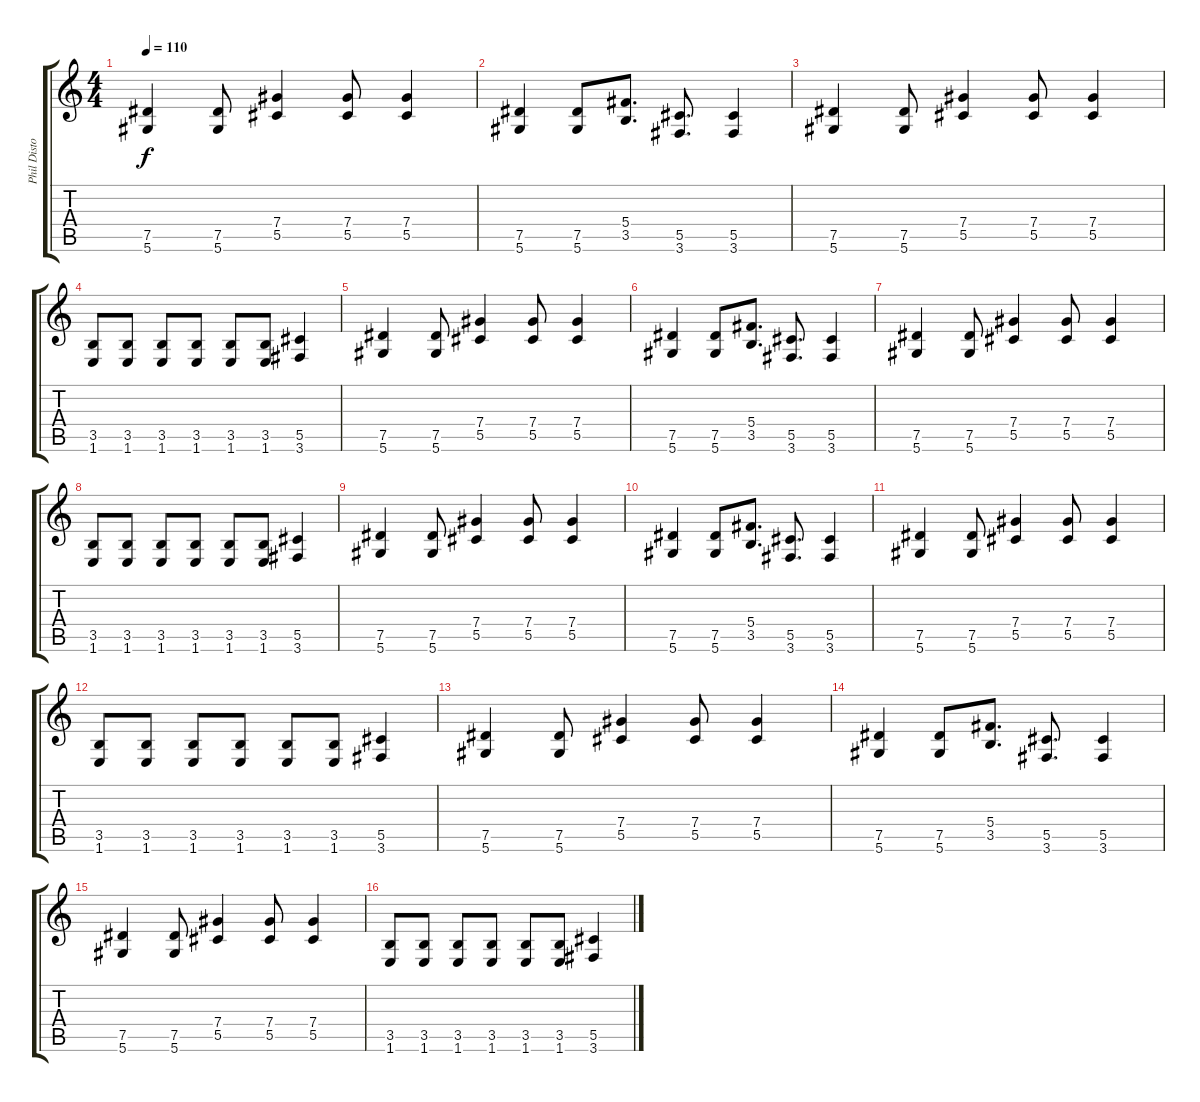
\track ("Phil Distortion" "Phil Disto") {instrument distortionguitar}
\staff {score tabs}
\tuning (Eb4 Bb3 Gb3 Db3 Ab2 Eb2) {hide}
\ts (4 4)
\tempo 110
\clef g2
\ks c
(7.5 5.6).4{dy f} (7.5 5.6).8 (7.4 5.5).4 (7.4 5.5).8 (7.4 5.5).4 |
(7.5 5.6).4 (7.5 5.6).8 (5.4 3.5).8{d} (5.5 3.6).8{d} (5.5 3.6).4 |
(7.5 5.6).4 (7.5 5.6).8 (7.4 5.5).4 (7.4 5.5).8 (7.4 5.5).4 |
(3.5 1.6).8 (3.5 1.6).8 (3.5 1.6).8 (3.5 1.6).8 (3.5 1.6).8 (3.5 1.6).8 (5.5 3.6).4 |
(7.5 5.6).4 (7.5 5.6).8 (7.4 5.5).4 (7.4 5.5).8 (7.4 5.5).4 |
(7.5 5.6).4 (7.5 5.6).8 (5.4 3.5).8{d} (5.5 3.6).8{d} (5.5 3.6).4 |
(7.5 5.6).4 (7.5 5.6).8 (7.4 5.5).4 (7.4 5.5).8 (7.4 5.5).4 |
(3.5 1.6).8 (3.5 1.6).8 (3.5 1.6).8 (3.5 1.6).8 (3.5 1.6).8 (3.5 1.6).8 (5.5 3.6).4 |
(7.5 5.6).4 (7.5 5.6).8 (7.4 5.5).4 (7.4 5.5).8 (7.4 5.5).4 |
(7.5 5.6).4 (7.5 5.6).8 (5.4 3.5).8{d} (5.5 3.6).8{d} (5.5 3.6).4 |
(7.5 5.6).4 (7.5 5.6).8 (7.4 5.5).4 (7.4 5.5).8 (7.4 5.5).4 |
(3.5 1.6).8 (3.5 1.6).8 (3.5 1.6).8 (3.5 1.6).8 (3.5 1.6).8 (3.5 1.6).8 (5.5 3.6).4 |
(7.5 5.6).4 (7.5 5.6).8 (7.4 5.5).4 (7.4 5.5).8 (7.4 5.5).4 |
(7.5 5.6).4 (7.5 5.6).8 (5.4 3.5).8{d} (5.5 3.6).8{d} (5.5 3.6).4 |
(7.5 5.6).4 (7.5 5.6).8 (7.4 5.5).4 (7.4 5.5).8 (7.4 5.5).4 |
(3.5 1.6).8 (3.5 1.6).8 (3.5 1.6).8 (3.5 1.6).8 (3.5 1.6).8 (3.5 1.6).8 (5.5 3.6).4
